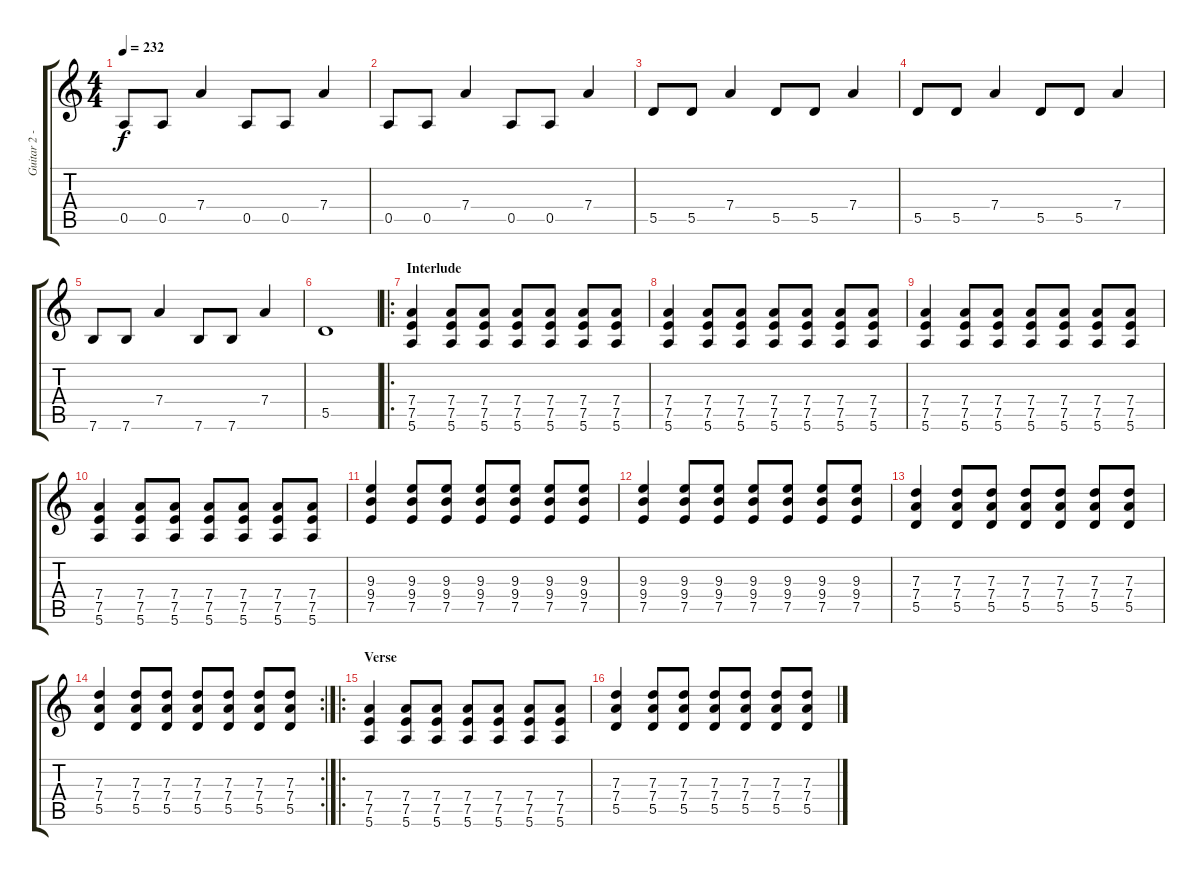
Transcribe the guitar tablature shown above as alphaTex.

\track ("Guitar 2 - Semi Clean" "Guitar 2 -") {instrument distortionguitar}
\staff {score tabs}
\tuning (E4 B3 G3 D3 A2 E2) {hide}
\ts (4 4)
\tempo 232
\clef g2
\ks c
0.5.8{dy f} 0.5.8 7.4.4 0.5.8 0.5.8 7.4.4 |
0.5.8 0.5.8 7.4.4 0.5.8 0.5.8 7.4.4 |
5.5.8 5.5.8 7.4.4 5.5.8 5.5.8 7.4.4 |
5.5.8 5.5.8 7.4.4 5.5.8 5.5.8 7.4.4 |
7.6.8 7.6.8 7.4.4 7.6.8 7.6.8 7.4.4 |
5.5.1 |
\ro
\section ("" "Interlude")
(7.4 7.5 5.6).4 (7.4 7.5 5.6).8 (7.4 7.5 5.6).8 (7.4 7.5 5.6).8 (7.4 7.5 5.6).8 (7.4 7.5 5.6).8 (7.4 7.5 5.6).8 |
(7.4 7.5 5.6).4 (7.4 7.5 5.6).8 (7.4 7.5 5.6).8 (7.4 7.5 5.6).8 (7.4 7.5 5.6).8 (7.4 7.5 5.6).8 (7.4 7.5 5.6).8 |
(7.4 7.5 5.6).4 (7.4 7.5 5.6).8 (7.4 7.5 5.6).8 (7.4 7.5 5.6).8 (7.4 7.5 5.6).8 (7.4 7.5 5.6).8 (7.4 7.5 5.6).8 |
(7.4 7.5 5.6).4 (7.4 7.5 5.6).8 (7.4 7.5 5.6).8 (7.4 7.5 5.6).8 (7.4 7.5 5.6).8 (7.4 7.5 5.6).8 (7.4 7.5 5.6).8 |
(9.3 9.4 7.5).4 (9.3 9.4 7.5).8 (9.3 9.4 7.5).8 (9.3 9.4 7.5).8 (9.3 9.4 7.5).8 (9.3 9.4 7.5).8 (9.3 9.4 7.5).8 |
(9.3 9.4 7.5).4 (9.3 9.4 7.5).8 (9.3 9.4 7.5).8 (9.3 9.4 7.5).8 (9.3 9.4 7.5).8 (9.3 9.4 7.5).8 (9.3 9.4 7.5).8 |
(7.3 7.4 5.5).4 (7.3 7.4 5.5).8 (7.3 7.4 5.5).8 (7.3 7.4 5.5).8 (7.3 7.4 5.5).8 (7.3 7.4 5.5).8 (7.3 7.4 5.5).8 |
\rc 2
(7.3 7.4 5.5).4 (7.3 7.4 5.5).8 (7.3 7.4 5.5).8 (7.3 7.4 5.5).8 (7.3 7.4 5.5).8 (7.3 7.4 5.5).8 (7.3 7.4 5.5).8 |
\ro
\section ("" "Verse")
(7.4 7.5 5.6).4 (7.4 7.5 5.6).8 (7.4 7.5 5.6).8 (7.4 7.5 5.6).8 (7.4 7.5 5.6).8 (7.4 7.5 5.6).8 (7.4 7.5 5.6).8 |
(7.3 7.4 5.5).4 (7.3 7.4 5.5).8 (7.3 7.4 5.5).8 (7.3 7.4 5.5).8 (7.3 7.4 5.5).8 (7.3 7.4 5.5).8 (7.3 7.4 5.5).8
